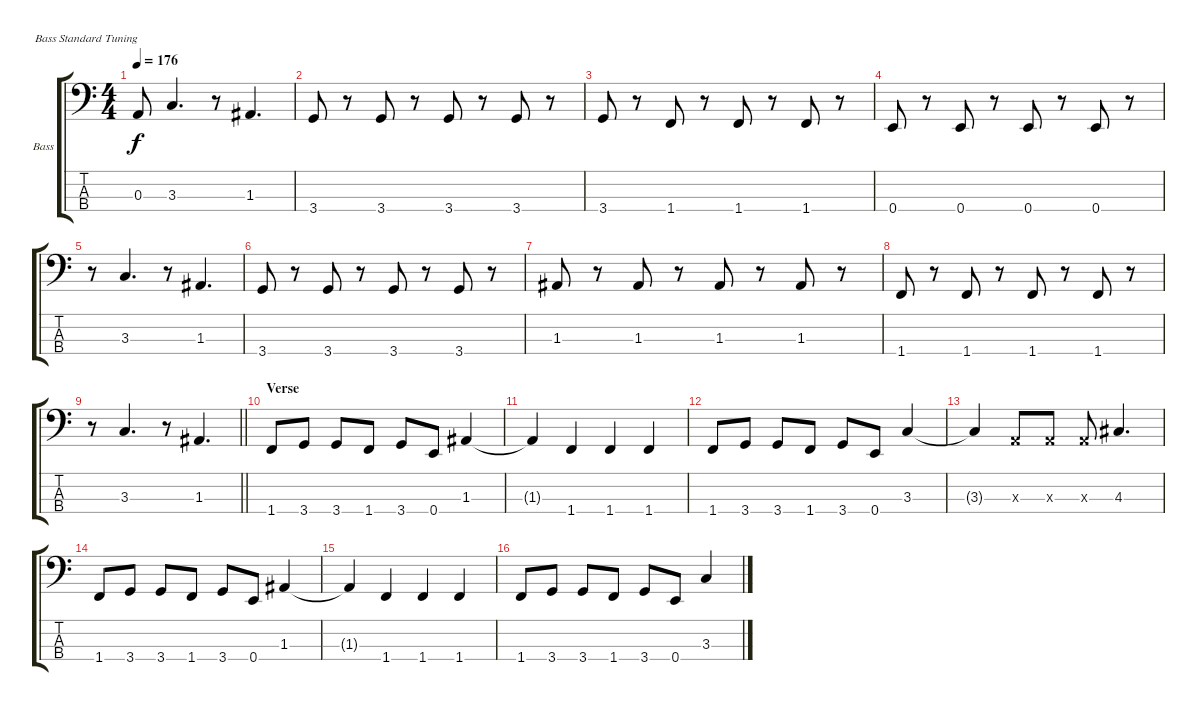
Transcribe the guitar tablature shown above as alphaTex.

\bracketExtendMode groupsimilarinstruments
\firstSystemTrackNameOrientation horizontal
\otherSystemsTrackNameOrientation horizontal
\track ("Bass" "Bass") {instrument electricbasspick}
\staff {score tabs}
\tuning (G2 D2 A1 E1)
\ts (4 4)
\tempo 176
\clef f4
\ks c
0.3.8{dy f} 3.3.4{d} r.8 1.3.4{d} |
3.4.8 r.8 3.4.8 r.8 3.4.8 r.8 3.4.8 r.8 |
3.4.8 r.8 1.4.8 r.8 1.4.8 r.8 1.4.8 r.8 |
0.4.8 r.8 0.4.8 r.8 0.4.8 r.8 0.4.8 r.8 |
r.8 3.3.4{d} r.8 1.3.4{d} |
3.4.8 r.8 3.4.8 r.8 3.4.8 r.8 3.4.8 r.8 |
1.3.8 r.8 1.3.8 r.8 1.3.8 r.8 1.3.8 r.8 |
1.4.8 r.8 1.4.8 r.8 1.4.8 r.8 1.4.8 r.8 |
\barLineRight lightlight
r.8 3.3.4{d} r.8 1.3.4{d} |
\section ("" "Verse")
1.4.8 3.4.8 3.4.8 1.4.8 3.4.8 0.4.8 1.3.4 |
1.3{t}.4 1.4.4 1.4.4 1.4.4 |
1.4.8 3.4.8 3.4.8 1.4.8 3.4.8 0.4.8 3.3.4 |
3.3{t}.4 0.3{x}.8 0.3{x}.8 0.3{x}.8 4.3.4{d} |
1.4.8 3.4.8 3.4.8 1.4.8 3.4.8 0.4.8 1.3.4 |
1.3{t}.4 1.4.4 1.4.4 1.4.4 |
1.4.8 3.4.8 3.4.8 1.4.8 3.4.8 0.4.8 3.3.4
